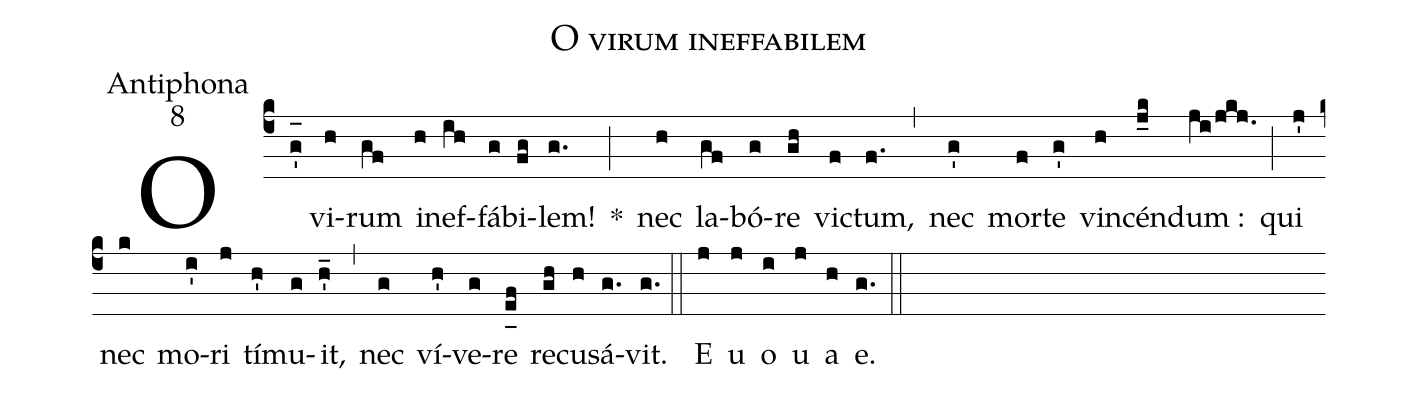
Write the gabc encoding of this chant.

name:O virum ineffabilem;
office-part:Antiphona;
mode:8;
%%
(c4) O(g'_[oh:h]) vi(h)rum(gf) in(h)ef(ih)fá(g)bi(fg)lem!(g.) *(;) nec(h) la(gf)bó(g)re(gh) vi(f)ctum,(f.) (,) nec(g') mor(f)te(g') vin(h)cén(j_k)dum :(ji/jkj.) (;) qui(j') nec(k) mo(i')ri(j) tí(h')mu(g)it,(h'_) (,) nec(g) ví(h')ve(g)re(e_[uh:l]f) re(gh)cu(h)sá(g.)vit.(g.) (::) <eu>E(j) u(j) o(i) u(j) a(h) e.</eu>(g.) (::)
